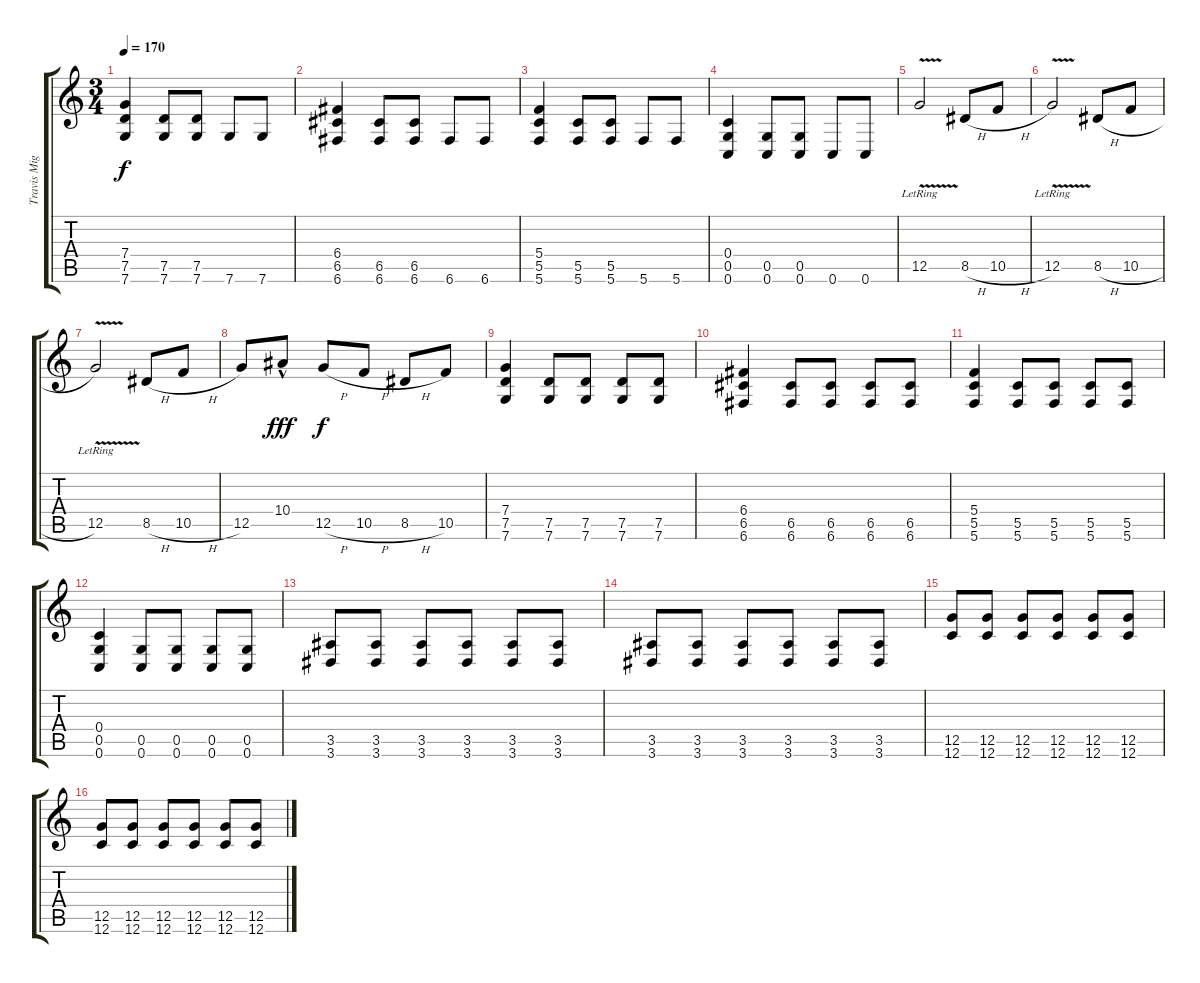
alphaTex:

\track ("Travis Miguel" "Travis Mig") {instrument distortionguitar}
\staff {score tabs}
\tuning (D4 A3 F3 C3 G2 C2) {hide}
\ts (3 4)
\tempo 170
\clef g2
\ks c
(7.4 7.5 7.6).4{dy f} (7.5 7.6).8 (7.5 7.6).8 7.6.8 7.6.8 |
(6.4 6.5 6.6).4 (6.5 6.6).8 (6.5 6.6).8 6.6.8 6.6.8 |
(5.4 5.5 5.6).4 (5.5 5.6).8 (5.5 5.6).8 5.6.8 5.6.8 |
(0.4 0.5 0.6).4 (0.5 0.6).8 (0.5 0.6).8 0.6.8 0.6.8 |
12.5{v lr}.2 8.5{h}.8 10.5{h}.8 |
12.5{v lr}.2 8.5{h}.8 10.5{h}.8 |
12.5{v lr}.2 8.5{h}.8 10.5{h}.8 |
12.5.8 10.4{hac}.8{dy fff} 12.5{h}.8{dy f} 10.5{h}.8 8.5{h}.8 10.5.8 |
(7.4 7.5 7.6).4 (7.5 7.6).8 (7.5 7.6).8 (7.5 7.6).8 (7.5 7.6).8 |
(6.4 6.5 6.6).4 (6.5 6.6).8 (6.5 6.6).8 (6.5 6.6).8 (6.5 6.6).8 |
(5.4 5.5 5.6).4 (5.5 5.6).8 (5.5 5.6).8 (5.5 5.6).8 (5.5 5.6).8 |
(0.4 0.5 0.6).4 (0.5 0.6).8 (0.5 0.6).8 (0.5 0.6).8 (0.5 0.6).8 |
(3.5 3.6).8 (3.5 3.6).8 (3.5 3.6).8 (3.5 3.6).8 (3.5 3.6).8 (3.5 3.6).8 |
(3.5 3.6).8 (3.5 3.6).8 (3.5 3.6).8 (3.5 3.6).8 (3.5 3.6).8 (3.5 3.6).8 |
(12.5 12.6).8 (12.5 12.6).8 (12.5 12.6).8 (12.5 12.6).8 (12.5 12.6).8 (12.5 12.6).8 |
(12.5 12.6).8 (12.5 12.6).8 (12.5 12.6).8 (12.5 12.6).8 (12.5 12.6).8 (12.5 12.6).8
